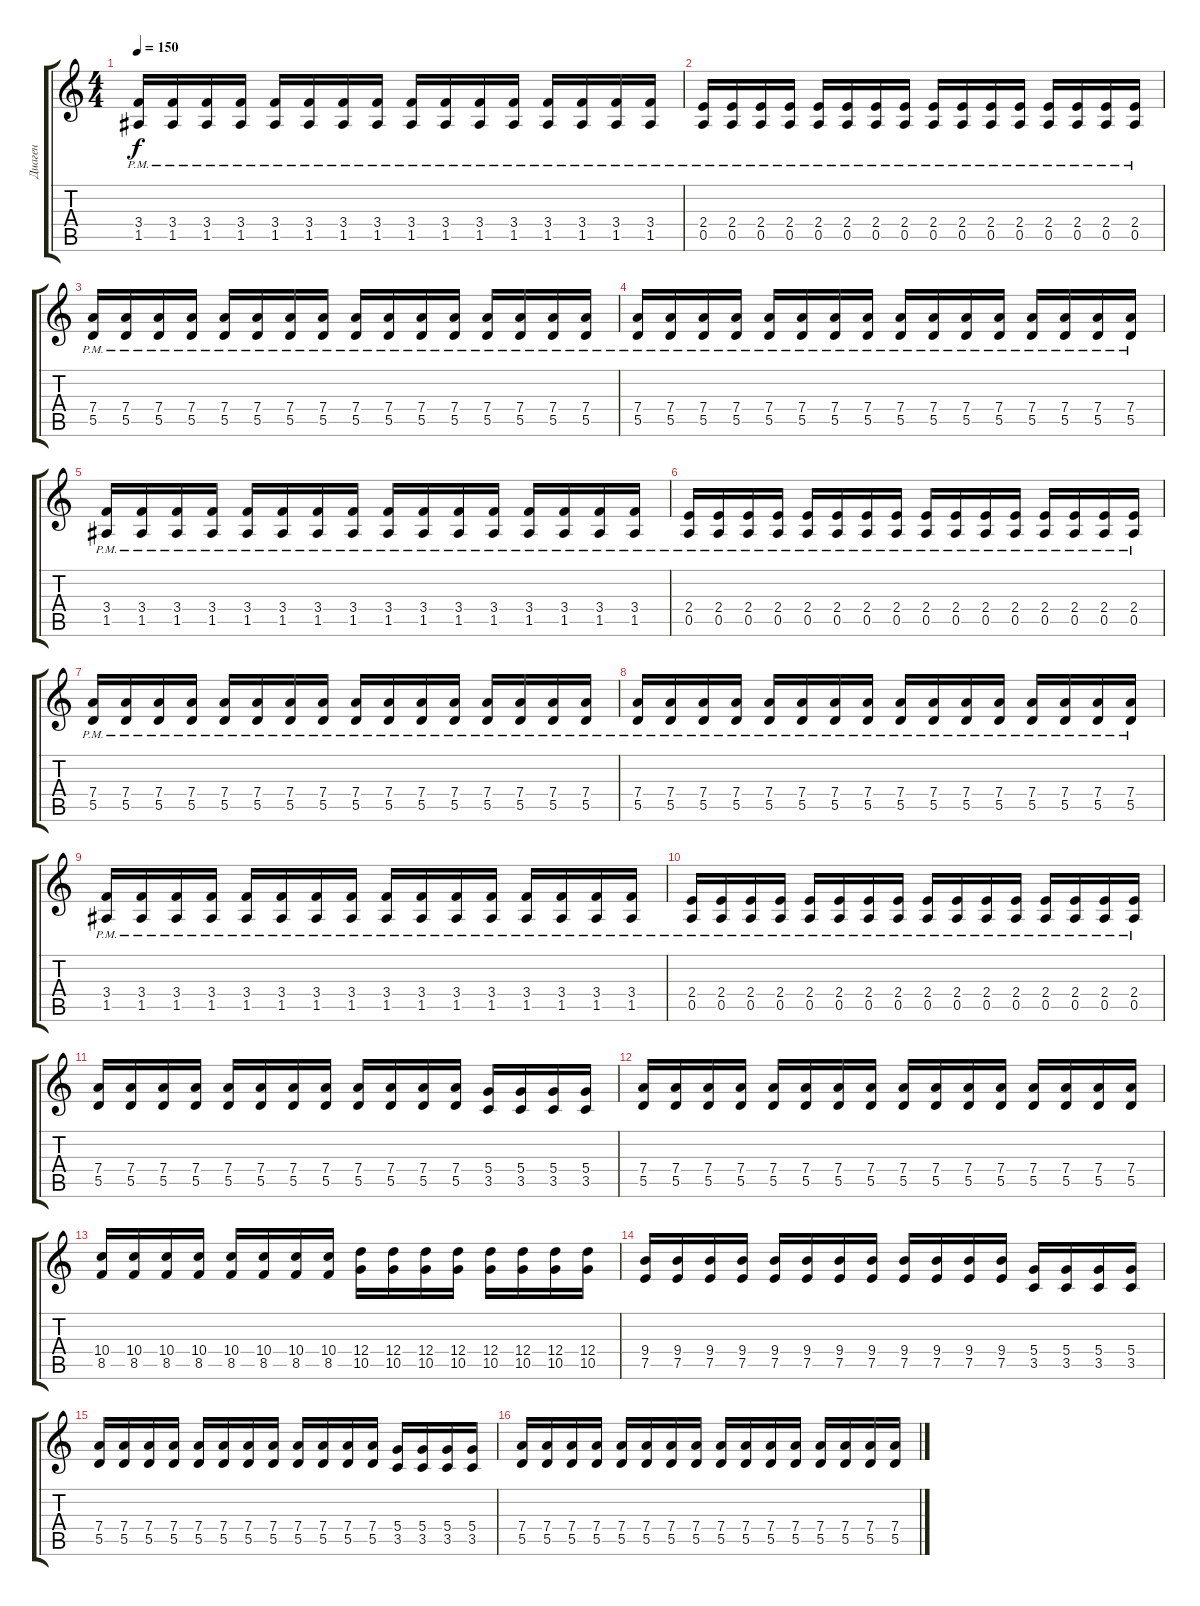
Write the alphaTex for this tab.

\track ("Диаген" "Диаген") {instrument overdrivenguitar}
\staff {score tabs}
\tuning (E4 B3 G3 D3 A2 E2) {hide}
\ts (4 4)
\tempo 150
\clef g2
\ks c
(3.4{pm} 1.5{pm}).16{dy f} (3.4{pm} 1.5{pm}).16 (3.4{pm} 1.5{pm}).16 (3.4{pm} 1.5{pm}).16 (3.4{pm} 1.5{pm}).16 (3.4{pm} 1.5{pm}).16 (3.4{pm} 1.5{pm}).16 (3.4{pm} 1.5{pm}).16 (3.4{pm} 1.5{pm}).16 (3.4{pm} 1.5{pm}).16 (3.4{pm} 1.5{pm}).16 (3.4{pm} 1.5{pm}).16 (3.4{pm} 1.5{pm}).16 (3.4{pm} 1.5{pm}).16 (3.4{pm} 1.5{pm}).16 (3.4{pm} 1.5{pm}).16 |
(2.4{pm} 0.5{pm}).16 (2.4{pm} 0.5{pm}).16 (2.4{pm} 0.5{pm}).16 (2.4{pm} 0.5{pm}).16 (2.4{pm} 0.5{pm}).16 (2.4{pm} 0.5{pm}).16 (2.4{pm} 0.5{pm}).16 (2.4{pm} 0.5{pm}).16 (2.4{pm} 0.5{pm}).16 (2.4{pm} 0.5{pm}).16 (2.4{pm} 0.5{pm}).16 (2.4{pm} 0.5{pm}).16 (2.4{pm} 0.5{pm}).16 (2.4{pm} 0.5{pm}).16 (2.4{pm} 0.5{pm}).16 (2.4{pm} 0.5{pm}).16 |
(7.4{pm} 5.5{pm}).16 (7.4{pm} 5.5{pm}).16 (7.4{pm} 5.5{pm}).16 (7.4{pm} 5.5{pm}).16 (7.4{pm} 5.5{pm}).16 (7.4{pm} 5.5{pm}).16 (7.4{pm} 5.5{pm}).16 (7.4{pm} 5.5{pm}).16 (7.4{pm} 5.5{pm}).16 (7.4{pm} 5.5{pm}).16 (7.4{pm} 5.5{pm}).16 (7.4{pm} 5.5{pm}).16 (7.4{pm} 5.5{pm}).16 (7.4{pm} 5.5{pm}).16 (7.4{pm} 5.5{pm}).16 (7.4{pm} 5.5{pm}).16 |
(7.4{pm} 5.5{pm}).16 (7.4{pm} 5.5{pm}).16 (7.4{pm} 5.5{pm}).16 (7.4{pm} 5.5{pm}).16 (7.4{pm} 5.5{pm}).16 (7.4{pm} 5.5{pm}).16 (7.4{pm} 5.5{pm}).16 (7.4{pm} 5.5{pm}).16 (7.4{pm} 5.5{pm}).16 (7.4{pm} 5.5{pm}).16 (7.4{pm} 5.5{pm}).16 (7.4{pm} 5.5{pm}).16 (7.4{pm} 5.5{pm}).16 (7.4{pm} 5.5{pm}).16 (7.4{pm} 5.5{pm}).16 (7.4{pm} 5.5{pm}).16 |
(3.4{pm} 1.5{pm}).16 (3.4{pm} 1.5{pm}).16 (3.4{pm} 1.5{pm}).16 (3.4{pm} 1.5{pm}).16 (3.4{pm} 1.5{pm}).16 (3.4{pm} 1.5{pm}).16 (3.4{pm} 1.5{pm}).16 (3.4{pm} 1.5{pm}).16 (3.4{pm} 1.5{pm}).16 (3.4{pm} 1.5{pm}).16 (3.4{pm} 1.5{pm}).16 (3.4{pm} 1.5{pm}).16 (3.4{pm} 1.5{pm}).16 (3.4{pm} 1.5{pm}).16 (3.4{pm} 1.5{pm}).16 (3.4{pm} 1.5{pm}).16 |
(2.4{pm} 0.5{pm}).16 (2.4{pm} 0.5{pm}).16 (2.4{pm} 0.5{pm}).16 (2.4{pm} 0.5{pm}).16 (2.4{pm} 0.5{pm}).16 (2.4{pm} 0.5{pm}).16 (2.4{pm} 0.5{pm}).16 (2.4{pm} 0.5{pm}).16 (2.4{pm} 0.5{pm}).16 (2.4{pm} 0.5{pm}).16 (2.4{pm} 0.5{pm}).16 (2.4{pm} 0.5{pm}).16 (2.4{pm} 0.5{pm}).16 (2.4{pm} 0.5{pm}).16 (2.4{pm} 0.5{pm}).16 (2.4{pm} 0.5{pm}).16 |
(7.4{pm} 5.5{pm}).16 (7.4{pm} 5.5{pm}).16 (7.4{pm} 5.5{pm}).16 (7.4{pm} 5.5{pm}).16 (7.4{pm} 5.5{pm}).16 (7.4{pm} 5.5{pm}).16 (7.4{pm} 5.5{pm}).16 (7.4{pm} 5.5{pm}).16 (7.4{pm} 5.5{pm}).16 (7.4{pm} 5.5{pm}).16 (7.4{pm} 5.5{pm}).16 (7.4{pm} 5.5{pm}).16 (7.4{pm} 5.5{pm}).16 (7.4{pm} 5.5{pm}).16 (7.4{pm} 5.5{pm}).16 (7.4{pm} 5.5{pm}).16 |
(7.4{pm} 5.5{pm}).16 (7.4{pm} 5.5{pm}).16 (7.4{pm} 5.5{pm}).16 (7.4{pm} 5.5{pm}).16 (7.4{pm} 5.5{pm}).16 (7.4{pm} 5.5{pm}).16 (7.4{pm} 5.5{pm}).16 (7.4{pm} 5.5{pm}).16 (7.4{pm} 5.5{pm}).16 (7.4{pm} 5.5{pm}).16 (7.4{pm} 5.5{pm}).16 (7.4{pm} 5.5{pm}).16 (7.4{pm} 5.5{pm}).16 (7.4{pm} 5.5{pm}).16 (7.4{pm} 5.5{pm}).16 (7.4{pm} 5.5{pm}).16 |
(3.4{pm} 1.5{pm}).16 (3.4{pm} 1.5{pm}).16 (3.4{pm} 1.5{pm}).16 (3.4{pm} 1.5{pm}).16 (3.4{pm} 1.5{pm}).16 (3.4{pm} 1.5{pm}).16 (3.4{pm} 1.5{pm}).16 (3.4{pm} 1.5{pm}).16 (3.4{pm} 1.5{pm}).16 (3.4{pm} 1.5{pm}).16 (3.4{pm} 1.5{pm}).16 (3.4{pm} 1.5{pm}).16 (3.4{pm} 1.5{pm}).16 (3.4{pm} 1.5{pm}).16 (3.4{pm} 1.5{pm}).16 (3.4{pm} 1.5{pm}).16 |
(2.4{pm} 0.5{pm}).16 (2.4{pm} 0.5{pm}).16 (2.4{pm} 0.5{pm}).16 (2.4{pm} 0.5{pm}).16 (2.4{pm} 0.5{pm}).16 (2.4{pm} 0.5{pm}).16 (2.4{pm} 0.5{pm}).16 (2.4{pm} 0.5{pm}).16 (2.4{pm} 0.5{pm}).16 (2.4{pm} 0.5{pm}).16 (2.4{pm} 0.5{pm}).16 (2.4{pm} 0.5{pm}).16 (2.4{pm} 0.5{pm}).16 (2.4{pm} 0.5{pm}).16 (2.4{pm} 0.5{pm}).16 (2.4{pm} 0.5{pm}).16 |
(7.4 5.5).16 (7.4 5.5).16 (7.4 5.5).16 (7.4 5.5).16 (7.4 5.5).16 (7.4 5.5).16 (7.4 5.5).16 (7.4 5.5).16 (7.4 5.5).16 (7.4 5.5).16 (7.4 5.5).16 (7.4 5.5).16 (5.4 3.5).16 (5.4 3.5).16 (5.4 3.5).16 (5.4 3.5).16 |
(7.4 5.5).16 (7.4 5.5).16 (7.4 5.5).16 (7.4 5.5).16 (7.4 5.5).16 (7.4 5.5).16 (7.4 5.5).16 (7.4 5.5).16 (7.4 5.5).16 (7.4 5.5).16 (7.4 5.5).16 (7.4 5.5).16 (7.4 5.5).16 (7.4 5.5).16 (7.4 5.5).16 (7.4 5.5).16 |
(10.4 8.5).16 (10.4 8.5).16 (10.4 8.5).16 (10.4 8.5).16 (10.4 8.5).16 (10.4 8.5).16 (10.4 8.5).16 (10.4 8.5).16 (12.4 10.5).16 (12.4 10.5).16 (12.4 10.5).16 (12.4 10.5).16 (12.4 10.5).16 (12.4 10.5).16 (12.4 10.5).16 (12.4 10.5).16 |
(9.4 7.5).16 (9.4 7.5).16 (9.4 7.5).16 (9.4 7.5).16 (9.4 7.5).16 (9.4 7.5).16 (9.4 7.5).16 (9.4 7.5).16 (9.4 7.5).16 (9.4 7.5).16 (9.4 7.5).16 (9.4 7.5).16 (5.4 3.5).16 (5.4 3.5).16 (5.4 3.5).16 (5.4 3.5).16 |
(7.4 5.5).16 (7.4 5.5).16 (7.4 5.5).16 (7.4 5.5).16 (7.4 5.5).16 (7.4 5.5).16 (7.4 5.5).16 (7.4 5.5).16 (7.4 5.5).16 (7.4 5.5).16 (7.4 5.5).16 (7.4 5.5).16 (5.4 3.5).16 (5.4 3.5).16 (5.4 3.5).16 (5.4 3.5).16 |
(7.4 5.5).16 (7.4 5.5).16 (7.4 5.5).16 (7.4 5.5).16 (7.4 5.5).16 (7.4 5.5).16 (7.4 5.5).16 (7.4 5.5).16 (7.4 5.5).16 (7.4 5.5).16 (7.4 5.5).16 (7.4 5.5).16 (7.4 5.5).16 (7.4 5.5).16 (7.4 5.5).16 (7.4 5.5).16
